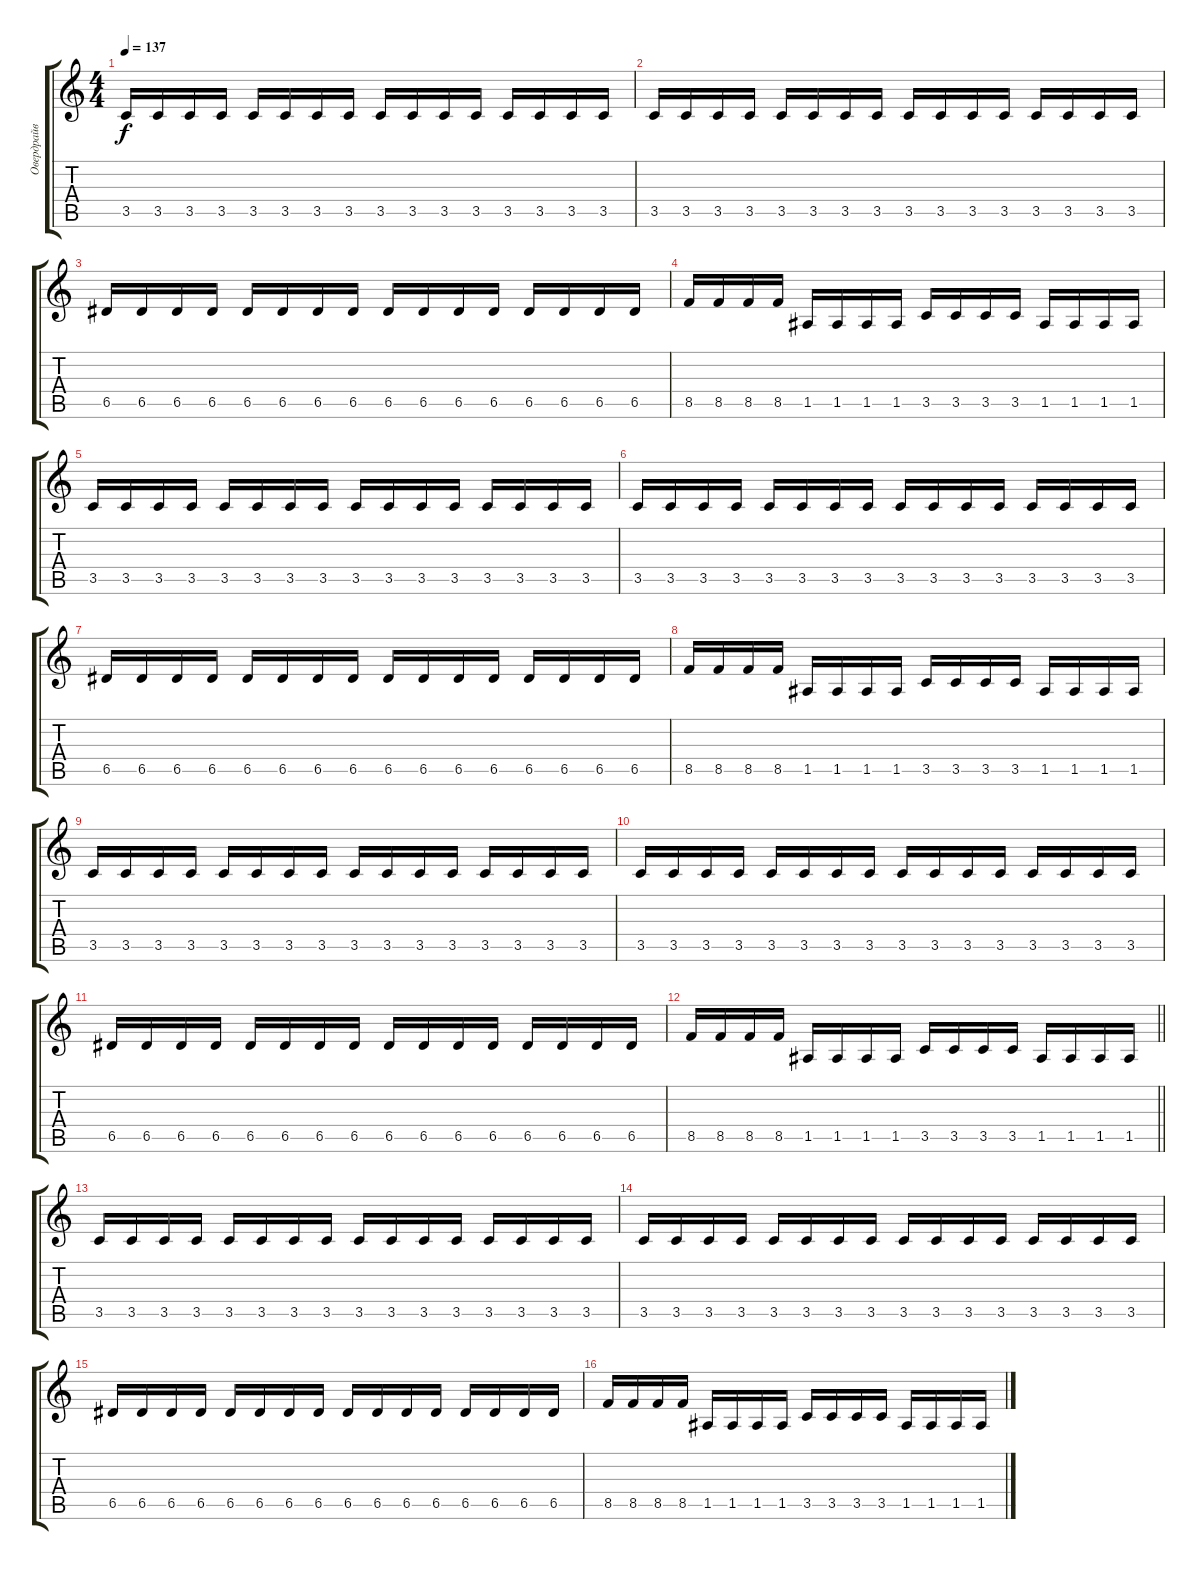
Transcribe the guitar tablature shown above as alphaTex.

\track ("Овердрайв" "Овердрайв") {instrument overdrivenguitar}
\staff {score tabs}
\tuning (E4 B3 G3 D3 A2 E2) {hide}
\ts (4 4)
\tempo 137
\clef g2
\ks c
3.5.16{dy f} 3.5.16 3.5.16 3.5.16 3.5.16 3.5.16 3.5.16 3.5.16 3.5.16 3.5.16 3.5.16 3.5.16 3.5.16 3.5.16 3.5.16 3.5.16 |
3.5.16 3.5.16 3.5.16 3.5.16 3.5.16 3.5.16 3.5.16 3.5.16 3.5.16 3.5.16 3.5.16 3.5.16 3.5.16 3.5.16 3.5.16 3.5.16 |
6.5.16 6.5.16 6.5.16 6.5.16 6.5.16 6.5.16 6.5.16 6.5.16 6.5.16 6.5.16 6.5.16 6.5.16 6.5.16 6.5.16 6.5.16 6.5.16 |
8.5.16 8.5.16 8.5.16 8.5.16 1.5.16 1.5.16 1.5.16 1.5.16 3.5.16 3.5.16 3.5.16 3.5.16 1.5.16 1.5.16 1.5.16 1.5.16 |
3.5.16 3.5.16 3.5.16 3.5.16 3.5.16 3.5.16 3.5.16 3.5.16 3.5.16 3.5.16 3.5.16 3.5.16 3.5.16 3.5.16 3.5.16 3.5.16 |
3.5.16 3.5.16 3.5.16 3.5.16 3.5.16 3.5.16 3.5.16 3.5.16 3.5.16 3.5.16 3.5.16 3.5.16 3.5.16 3.5.16 3.5.16 3.5.16 |
6.5.16 6.5.16 6.5.16 6.5.16 6.5.16 6.5.16 6.5.16 6.5.16 6.5.16 6.5.16 6.5.16 6.5.16 6.5.16 6.5.16 6.5.16 6.5.16 |
8.5.16 8.5.16 8.5.16 8.5.16 1.5.16 1.5.16 1.5.16 1.5.16 3.5.16 3.5.16 3.5.16 3.5.16 1.5.16 1.5.16 1.5.16 1.5.16 |
3.5.16 3.5.16 3.5.16 3.5.16 3.5.16 3.5.16 3.5.16 3.5.16 3.5.16 3.5.16 3.5.16 3.5.16 3.5.16 3.5.16 3.5.16 3.5.16 |
3.5.16 3.5.16 3.5.16 3.5.16 3.5.16 3.5.16 3.5.16 3.5.16 3.5.16 3.5.16 3.5.16 3.5.16 3.5.16 3.5.16 3.5.16 3.5.16 |
6.5.16 6.5.16 6.5.16 6.5.16 6.5.16 6.5.16 6.5.16 6.5.16 6.5.16 6.5.16 6.5.16 6.5.16 6.5.16 6.5.16 6.5.16 6.5.16 |
\barLineRight lightlight
8.5.16 8.5.16 8.5.16 8.5.16 1.5.16 1.5.16 1.5.16 1.5.16 3.5.16 3.5.16 3.5.16 3.5.16 1.5.16 1.5.16 1.5.16 1.5.16 |
3.5.16 3.5.16 3.5.16 3.5.16 3.5.16 3.5.16 3.5.16 3.5.16 3.5.16 3.5.16 3.5.16 3.5.16 3.5.16 3.5.16 3.5.16 3.5.16 |
3.5.16 3.5.16 3.5.16 3.5.16 3.5.16 3.5.16 3.5.16 3.5.16 3.5.16 3.5.16 3.5.16 3.5.16 3.5.16 3.5.16 3.5.16 3.5.16 |
6.5.16 6.5.16 6.5.16 6.5.16 6.5.16 6.5.16 6.5.16 6.5.16 6.5.16 6.5.16 6.5.16 6.5.16 6.5.16 6.5.16 6.5.16 6.5.16 |
8.5.16 8.5.16 8.5.16 8.5.16 1.5.16 1.5.16 1.5.16 1.5.16 3.5.16 3.5.16 3.5.16 3.5.16 1.5.16 1.5.16 1.5.16 1.5.16
